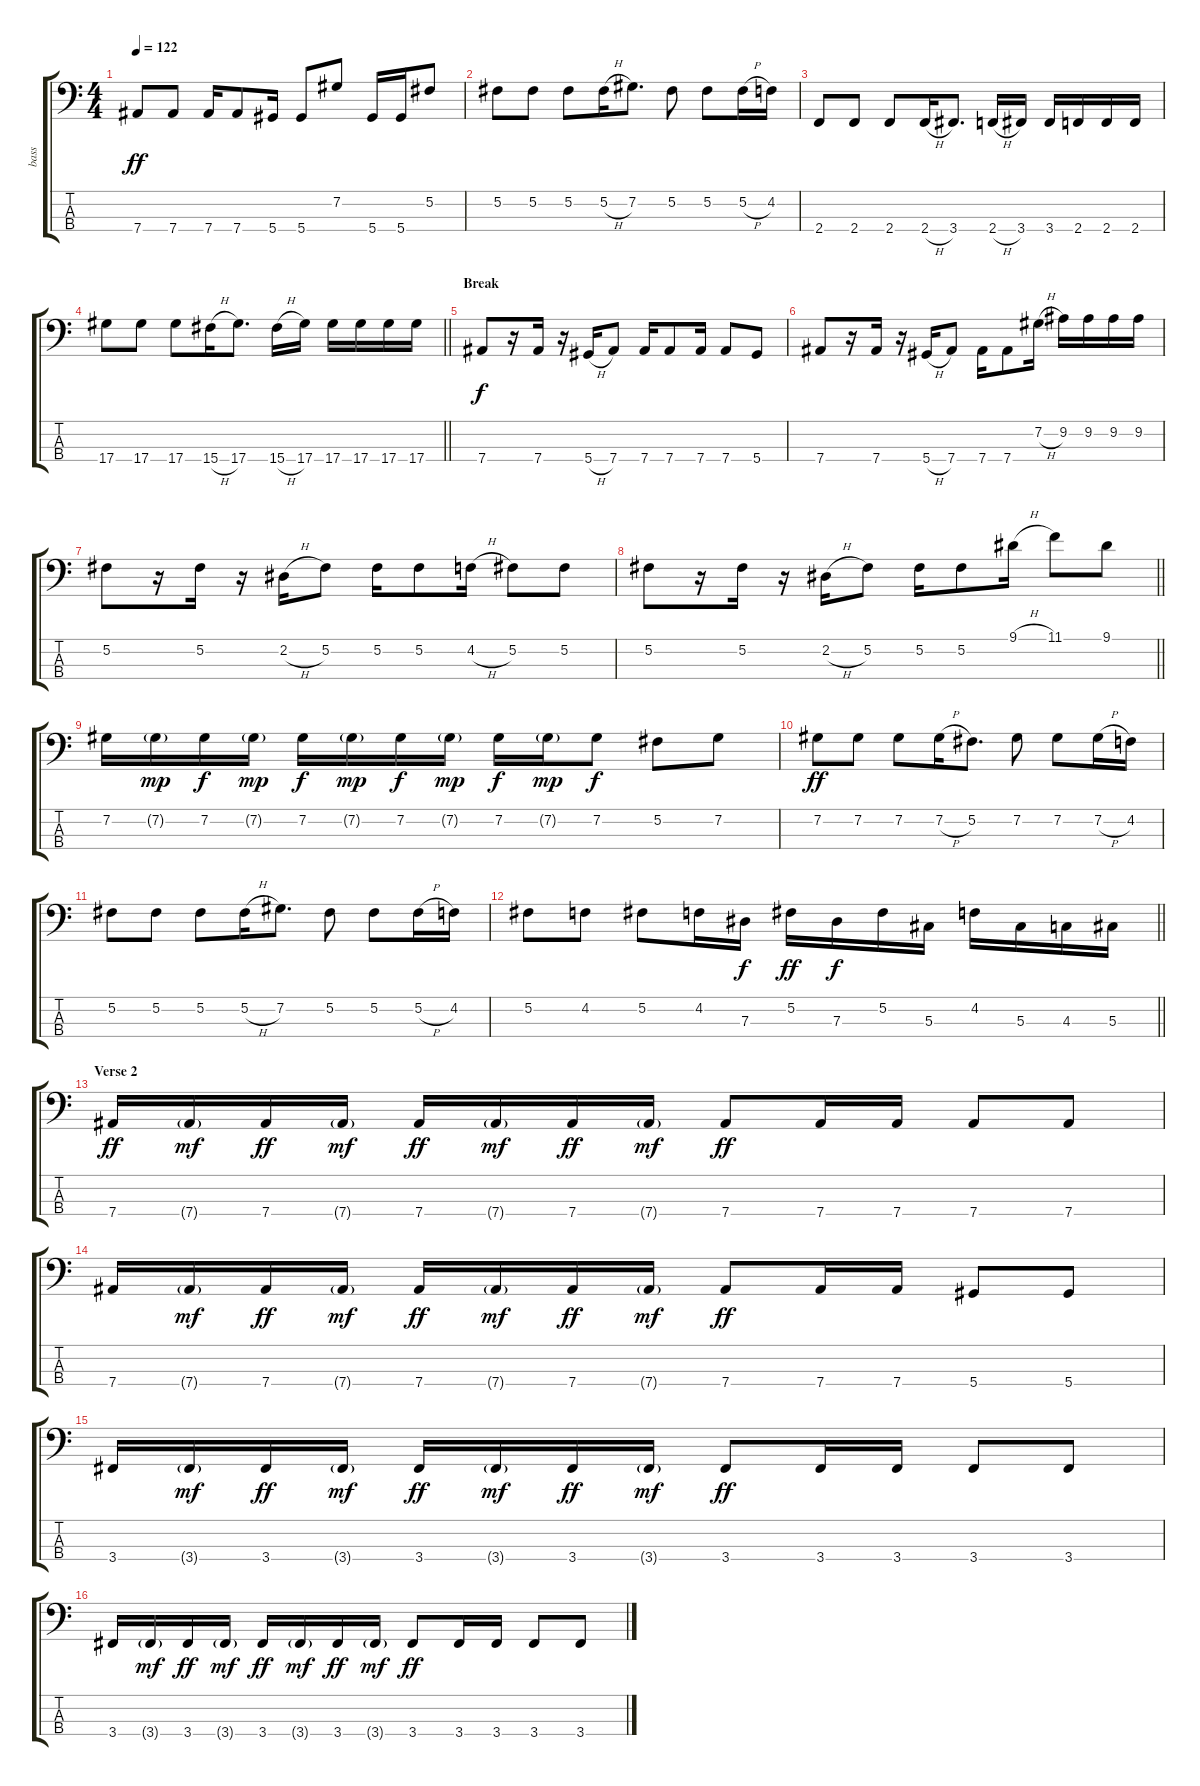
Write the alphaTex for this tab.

\track ("bass" "bass") {instrument electricbasspick}
\staff {score tabs}
\tuning (Gb2 Db2 Ab1 Eb1) {hide}
\ts (4 4)
\tempo 122
\clef f4
\ks c
7.4.8{dy ff} 7.4.8 7.4.16 7.4.8 5.4.16 5.4.8 7.2.8 5.4.16 5.4.16 5.2.8 |
5.2.8 5.2.8 5.2.8 5.2{h}.16 7.2.8{d} 5.2.8 5.2.8 5.2{h}.16 4.2.16 |
2.4.8 2.4.8 2.4.8 2.4{h}.16 3.4.8{d} 2.4{h}.16 3.4.16 3.4.16 2.4.16 2.4.16 2.4.16 |
\barLineRight lightlight
17.4.8 17.4.8 17.4.8 15.4{h}.16 17.4.8{d} 15.4{h}.16 17.4.16 17.4.16 17.4.16 17.4.16 17.4.16 |
\section ("" "Break")
7.4.8{dy f} r.16 7.4.16 r.16 5.4{h}.16 7.4.8 7.4.16 7.4.8 7.4.16 7.4.8 5.4.8 |
7.4.8 r.16 7.4.16 r.16 5.4{h}.16 7.4.8 7.4.16 7.4.8 7.2{h}.16 9.2.16 9.2.16 9.2.16 9.2.16 |
5.2.8 r.16 5.2.16 r.16 2.2{h}.16 5.2.8 5.2.16 5.2.8 4.2{h}.16 5.2.8 5.2.8 |
\barLineRight lightlight
5.2.8 r.16 5.2.16 r.16 2.2{h}.16 5.2.8 5.2.16 5.2.8 9.1{h}.16 11.1.8 9.1.8 |
7.2.16 7.2{g}.16{dy mp} 7.2.16{dy f} 7.2{g}.16{dy mp} 7.2.16{dy f} 7.2{g}.16{dy mp} 7.2.16{dy f} 7.2{g}.16{dy mp} 7.2.16{dy f} 7.2{g}.16{dy mp} 7.2.8{dy f} 5.2.8 7.2.8 |
7.2.8{dy ff} 7.2.8 7.2.8 7.2{h}.16 5.2.8{d} 7.2.8 7.2.8 7.2{h}.16 4.2.16 |
5.2.8 5.2.8 5.2.8 5.2{h}.16 7.2.8{d} 5.2.8 5.2.8 5.2{h}.16 4.2.16 |
\barLineRight lightlight
5.2.8 4.2.8 5.2.8 4.2.16 7.3.16{dy f} 5.2.16{dy ff} 7.3.16{dy f} 5.2.16 5.3.16 4.2.16 5.3.16 4.3.16 5.3.16 |
\section ("" "Verse 2")
7.4.16{dy ff} 7.4{g}.16{dy mf} 7.4.16{dy ff} 7.4{g}.16{dy mf} 7.4.16{dy ff} 7.4{g}.16{dy mf} 7.4.16{dy ff} 7.4{g}.16{dy mf} 7.4.8{dy ff} 7.4.16 7.4.16 7.4.8 7.4.8 |
7.4.16 7.4{g}.16{dy mf} 7.4.16{dy ff} 7.4{g}.16{dy mf} 7.4.16{dy ff} 7.4{g}.16{dy mf} 7.4.16{dy ff} 7.4{g}.16{dy mf} 7.4.8{dy ff} 7.4.16 7.4.16 5.4.8 5.4.8 |
3.4.16 3.4{g}.16{dy mf} 3.4.16{dy ff} 3.4{g}.16{dy mf} 3.4.16{dy ff} 3.4{g}.16{dy mf} 3.4.16{dy ff} 3.4{g}.16{dy mf} 3.4.8{dy ff} 3.4.16 3.4.16 3.4.8 3.4.8 |
3.4.16 3.4{g}.16{dy mf} 3.4.16{dy ff} 3.4{g}.16{dy mf} 3.4.16{dy ff} 3.4{g}.16{dy mf} 3.4.16{dy ff} 3.4{g}.16{dy mf} 3.4.8{dy ff} 3.4.16 3.4.16 3.4.8 3.4.8
